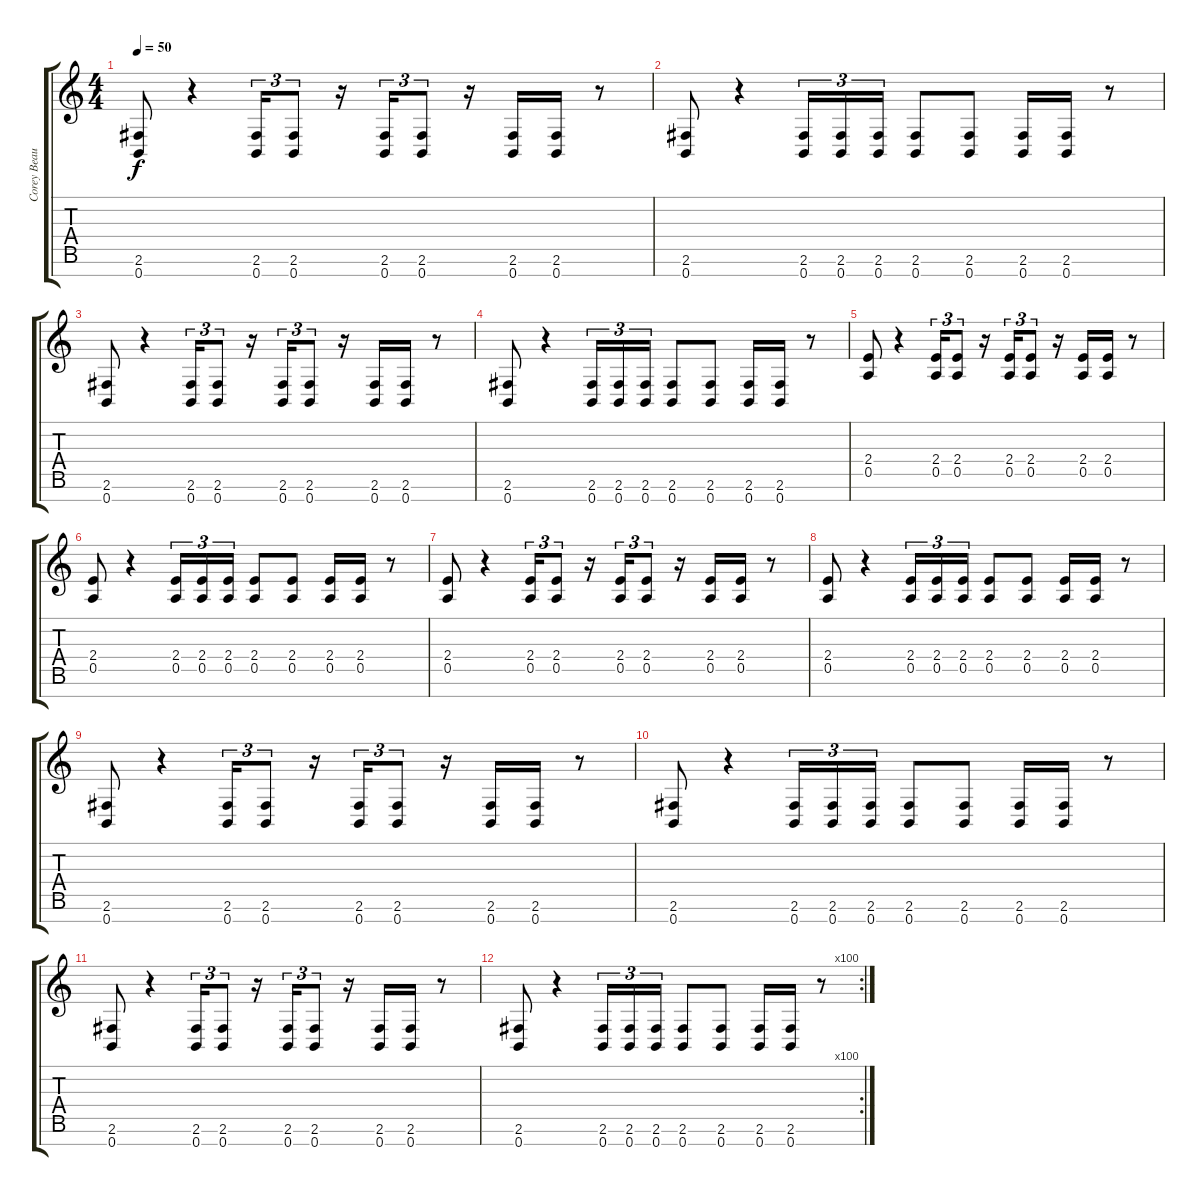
\track ("Corey Beaulieu" "Corey Beau") {instrument distortionguitar}
\staff {score tabs}
\tuning (E4 B3 G3 D3 A2 E2 B1) {hide}
\ts (4 4)
\section ("" "")
\tempo 50
\clef g2
\ks c
(2.6 0.7).8{dy f} r.4 (2.6 0.7).16{tu (3 2)} (2.6 0.7).8{tu (3 2)} r.16 (2.6 0.7).16{tu (3 2)} (2.6 0.7).8{tu (3 2)} r.16 (2.6 0.7).16 (2.6 0.7).16 r.8 |
(2.6 0.7).8 r.4 (2.6 0.7).16{tu (3 2)} (2.6 0.7).16{tu (3 2)} (2.6 0.7).16{tu (3 2)} (2.6 0.7).8 (2.6 0.7).8 (2.6 0.7).16 (2.6 0.7).16 r.8 |
(2.6 0.7).8 r.4 (2.6 0.7).16{tu (3 2)} (2.6 0.7).8{tu (3 2)} r.16 (2.6 0.7).16{tu (3 2)} (2.6 0.7).8{tu (3 2)} r.16 (2.6 0.7).16 (2.6 0.7).16 r.8 |
(2.6 0.7).8 r.4 (2.6 0.7).16{tu (3 2)} (2.6 0.7).16{tu (3 2)} (2.6 0.7).16{tu (3 2)} (2.6 0.7).8 (2.6 0.7).8 (2.6 0.7).16 (2.6 0.7).16 r.8 |
\section ("" "")
(2.4 0.5).8 r.4 (2.4 0.5).16{tu (3 2)} (2.4 0.5).8{tu (3 2)} r.16 (2.4 0.5).16{tu (3 2)} (2.4 0.5).8{tu (3 2)} r.16 (2.4 0.5).16 (2.4 0.5).16 r.8 |
(2.4 0.5).8 r.4 (2.4 0.5).16{tu (3 2)} (2.4 0.5).16{tu (3 2)} (2.4 0.5).16{tu (3 2)} (2.4 0.5).8 (2.4 0.5).8 (2.4 0.5).16 (2.4 0.5).16 r.8 |
(2.4 0.5).8 r.4 (2.4 0.5).16{tu (3 2)} (2.4 0.5).8{tu (3 2)} r.16 (2.4 0.5).16{tu (3 2)} (2.4 0.5).8{tu (3 2)} r.16 (2.4 0.5).16 (2.4 0.5).16 r.8 |
(2.4 0.5).8 r.4 (2.4 0.5).16{tu (3 2)} (2.4 0.5).16{tu (3 2)} (2.4 0.5).16{tu (3 2)} (2.4 0.5).8 (2.4 0.5).8 (2.4 0.5).16 (2.4 0.5).16 r.8 |
\section ("" "")
(2.6 0.7).8 r.4 (2.6 0.7).16{tu (3 2)} (2.6 0.7).8{tu (3 2)} r.16 (2.6 0.7).16{tu (3 2)} (2.6 0.7).8{tu (3 2)} r.16 (2.6 0.7).16 (2.6 0.7).16 r.8 |
(2.6 0.7).8 r.4 (2.6 0.7).16{tu (3 2)} (2.6 0.7).16{tu (3 2)} (2.6 0.7).16{tu (3 2)} (2.6 0.7).8 (2.6 0.7).8 (2.6 0.7).16 (2.6 0.7).16 r.8 |
(2.6 0.7).8 r.4 (2.6 0.7).16{tu (3 2)} (2.6 0.7).8{tu (3 2)} r.16 (2.6 0.7).16{tu (3 2)} (2.6 0.7).8{tu (3 2)} r.16 (2.6 0.7).16 (2.6 0.7).16 r.8 |
\rc 100
(2.6 0.7).8 r.4 (2.6 0.7).16{tu (3 2)} (2.6 0.7).16{tu (3 2)} (2.6 0.7).16{tu (3 2)} (2.6 0.7).8 (2.6 0.7).8 (2.6 0.7).16 (2.6 0.7).16 r.8
